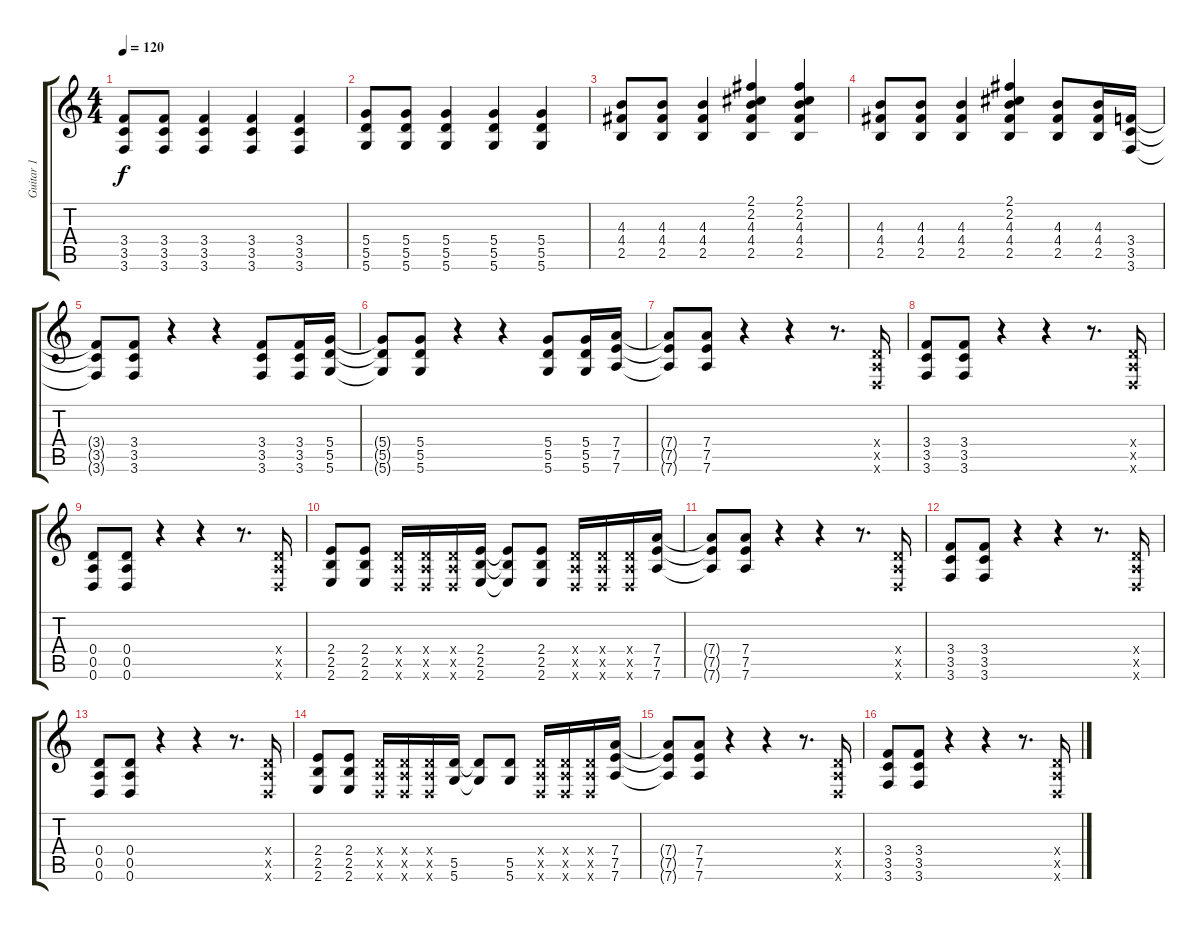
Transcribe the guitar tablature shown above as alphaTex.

\track ("Guitar 1" "Guitar 1") {instrument distortionguitar}
\staff {score tabs}
\tuning (E4 B3 G3 D3 A2 D2) {hide}
\ts (4 4)
\tempo 120
\clef g2
\ks c
(3.4 3.5 3.6).8{dy f} (3.4 3.5 3.6).8 (3.4 3.5 3.6).4 (3.4 3.5 3.6).4 (3.4 3.5 3.6).4 |
(5.4 5.5 5.6).8 (5.4 5.5 5.6).8 (5.4 5.5 5.6).4 (5.4 5.5 5.6).4 (5.4 5.5 5.6).4 |
(4.3 4.4 2.5).8 (4.3 4.4 2.5).8 (4.3 4.4 2.5).4 (2.1 2.2 4.3 4.4 2.5).4 (2.1 2.2 4.3 4.4 2.5).4 |
(4.3 4.4 2.5).8 (4.3 4.4 2.5).8 (4.3 4.4 2.5).4 (2.1 2.2 4.3 4.4 2.5).4 (4.3 4.4 2.5).8 (4.3 4.4 2.5).16 (3.4 3.5 3.6).16 |
(3.4{t} 3.5{t} 3.6{t}).8 (3.4 3.5 3.6).8 r.4 r.4 (3.4 3.5 3.6).8 (3.4 3.5 3.6).16 (5.4 5.5 5.6).16 |
(5.4{t} 5.5{t} 5.6{t}).8 (5.4 5.5 5.6).8 r.4 r.4 (5.4 5.5 5.6).8 (5.4 5.5 5.6).16 (7.4 7.5 7.6).16 |
(7.4{t} 7.5{t} 7.6{t}).8 (7.4 7.5 7.6).8 r.4 r.4 r.8{d} (0.4{x} 0.5{x} 0.6{x}).16 |
(3.4 3.5 3.6).8 (3.4 3.5 3.6).8 r.4 r.4 r.8{d} (0.4{x} 0.5{x} 0.6{x}).16 |
(0.4 0.5 0.6).8 (0.4 0.5 0.6).8 r.4 r.4 r.8{d} (0.4{x} 0.5{x} 0.6{x}).16 |
(2.4 2.5 2.6).8 (2.4 2.5 2.6).8 (0.4{x} 0.5{x} 0.6{x}).16 (0.4{x} 0.5{x} 0.6{x}).16 (0.4{x} 0.5{x} 0.6{x}).16 (2.4 2.5 2.6).16 (2.4{t} 2.5{t} 2.6{t}).8 (2.4 2.5 2.6).8 (0.4{x} 0.5{x} 0.6{x}).16 (0.4{x} 0.5{x} 0.6{x}).16 (0.4{x} 0.5{x} 0.6{x}).16 (7.4 7.5 7.6).16 |
(7.4{t} 7.5{t} 7.6{t}).8 (7.4 7.5 7.6).8 r.4 r.4 r.8{d} (0.4{x} 0.5{x} 0.6{x}).16 |
(3.4 3.5 3.6).8 (3.4 3.5 3.6).8 r.4 r.4 r.8{d} (0.4{x} 0.5{x} 0.6{x}).16 |
(0.4 0.5 0.6).8 (0.4 0.5 0.6).8 r.4 r.4 r.8{d} (0.4{x} 0.5{x} 0.6{x}).16 |
(2.4 2.5 2.6).8 (2.4 2.5 2.6).8 (0.4{x} 0.5{x} 0.6{x}).16 (0.4{x} 0.5{x} 0.6{x}).16 (0.4{x} 0.5{x} 0.6{x}).16 (5.5 5.6).16 (5.5{t} 5.6{t}).8 (5.5 5.6).8 (0.4{x} 0.5{x} 0.6{x}).16 (0.4{x} 0.5{x} 0.6{x}).16 (0.4{x} 0.5{x} 0.6{x}).16 (7.4 7.5 7.6).16 |
(7.4{t} 7.5{t} 7.6{t}).8 (7.4 7.5 7.6).8 r.4 r.4 r.8{d} (0.4{x} 0.5{x} 0.6{x}).16 |
(3.4 3.5 3.6).8 (3.4 3.5 3.6).8 r.4 r.4 r.8{d} (0.4{x} 0.5{x} 0.6{x}).16
